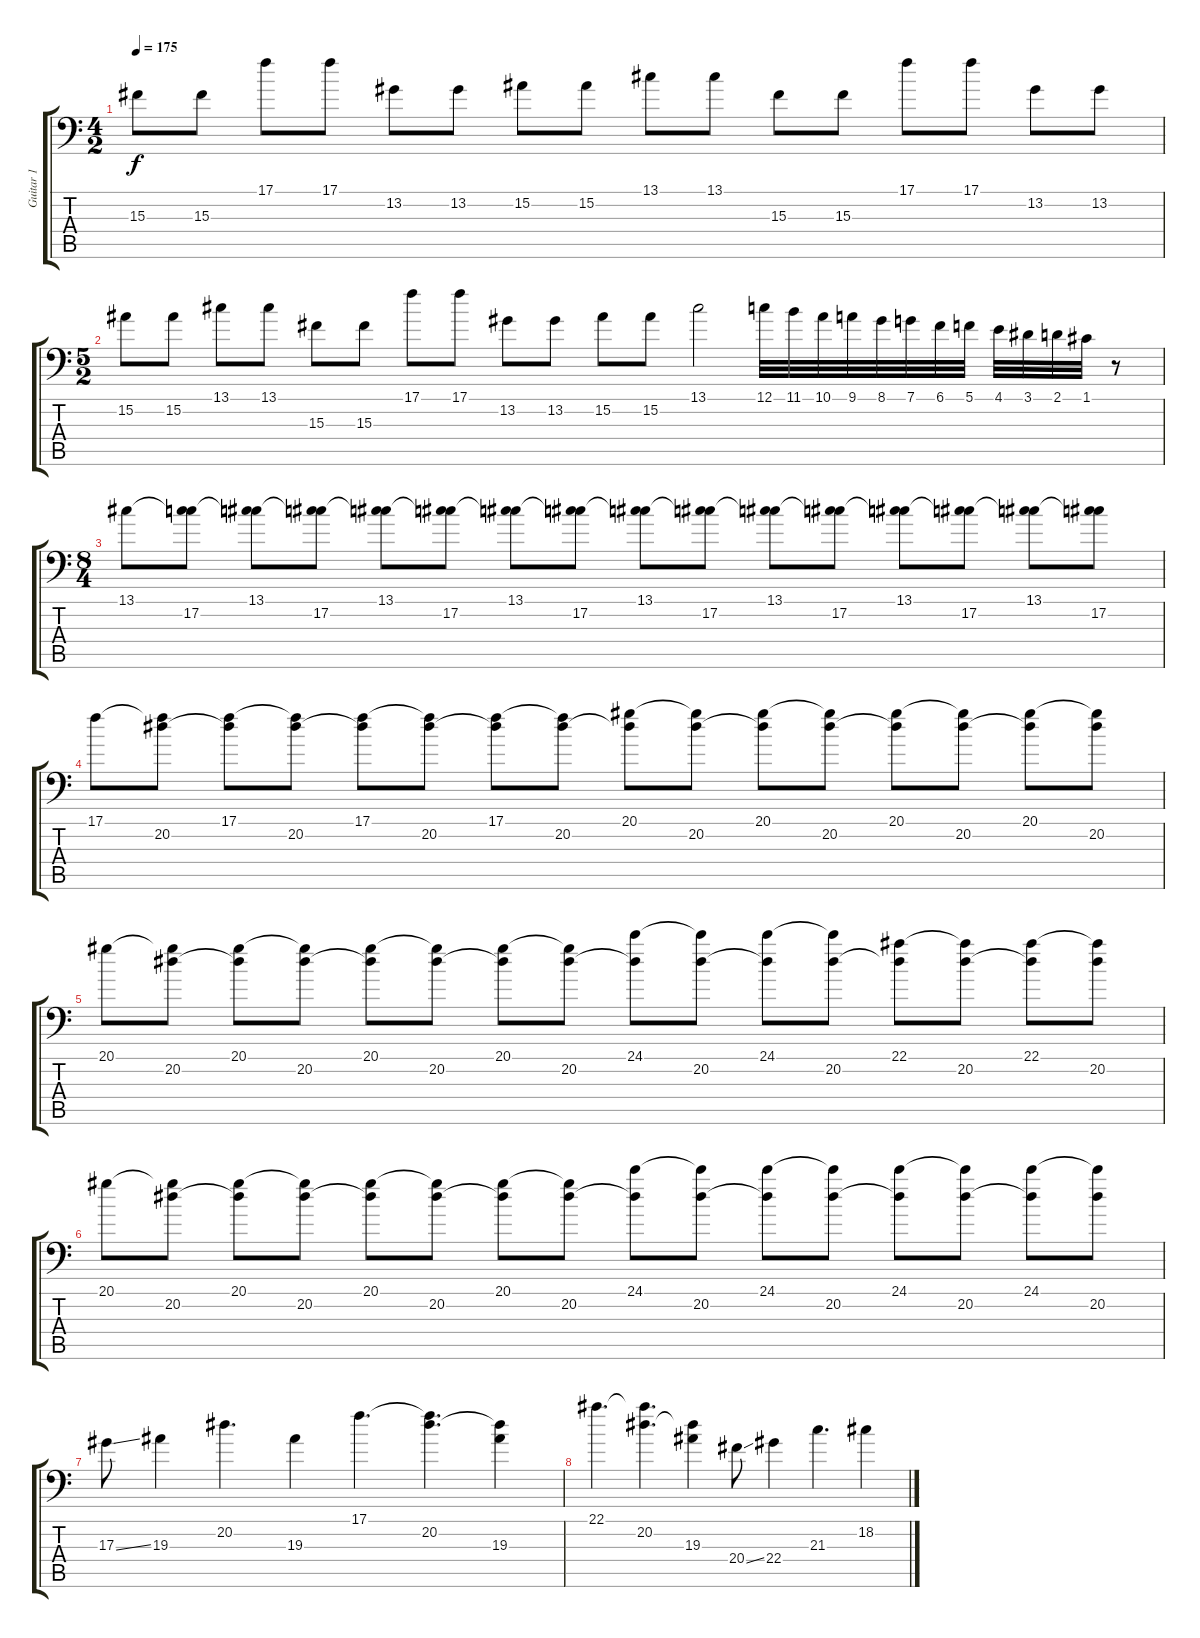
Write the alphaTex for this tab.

\track ("Guitar 1" "Guitar 1") {instrument acousticgrandpiano}
\staff {score tabs}
\tuning (C4 G3 Eb3 Bb2 F2 Bb1) {hide}
\ts (4 2)
\tempo 175
\clef f4
\ks c
15.3.8{dy f} 15.3.8 17.1.8 17.1.8 13.2.8 13.2.8 15.2.8 15.2.8 13.1.8 13.1.8 15.3.8 15.3.8 17.1.8 17.1.8 13.2.8 13.2.8 |
\ts (5 2)
15.2.8 15.2.8 13.1.8 13.1.8 15.3.8 15.3.8 17.1.8 17.1.8 13.2.8 13.2.8 15.2.8 15.2.8 13.1.2 12.1.32 11.1.32 10.1.32 9.1.32 8.1.32 7.1.32 6.1.32 5.1.32 4.1.32 3.1.32 2.1.32 1.1.32 r.8 |
\ts (8 4)
13.1.8 (13.1{t} 17.2).8 (13.1 17.2{t}).8 (13.1{t} 17.2).8 (13.1 17.2{t}).8 (13.1{t} 17.2).8 (13.1 17.2{t}).8 (13.1{t} 17.2).8 (13.1 17.2{t}).8 (13.1{t} 17.2).8 (13.1 17.2{t}).8 (13.1{t} 17.2).8 (13.1 17.2{t}).8 (13.1{t} 17.2).8 (13.1 17.2{t}).8 (13.1{t} 17.2).8 |
17.1.8 (17.1{t} 20.2).8 (17.1 20.2{t}).8 (17.1{t} 20.2).8 (17.1 20.2{t}).8 (17.1{t} 20.2).8 (17.1 20.2{t}).8 (17.1{t} 20.2).8 (20.1 20.2{t}).8 (20.1{t} 20.2).8 (20.1 20.2{t}).8 (20.1{t} 20.2).8 (20.1 20.2{t}).8 (20.1{t} 20.2).8 (20.1 20.2{t}).8 (20.1{t} 20.2).8 |
20.1.8 (20.1{t} 20.2).8 (20.1 20.2{t}).8 (20.1{t} 20.2).8 (20.1 20.2{t}).8 (20.1{t} 20.2).8 (20.1 20.2{t}).8 (20.1{t} 20.2).8 (24.1 20.2{t}).8 (24.1{t} 20.2).8 (24.1 20.2{t}).8 (24.1{t} 20.2).8 (22.1 20.2{t}).8 (22.1{t} 20.2).8 (22.1 20.2{t}).8 (22.1{t} 20.2).8 |
20.1.8 (20.1{t} 20.2).8 (20.1 20.2{t}).8 (20.1{t} 20.2).8 (20.1 20.2{t}).8 (20.1{t} 20.2).8 (20.1 20.2{t}).8 (20.1{t} 20.2).8 (24.1 20.2{t}).8 (24.1{t} 20.2).8 (24.1 20.2{t}).8 (24.1{t} 20.2).8 (24.1 20.2{t}).8 (24.1{t} 20.2).8 (24.1 20.2{t}).8 (24.1{t} 20.2).8 |
\section ("" "")
17.3{ss}.8 19.3.4 20.2.4{d} 19.3.4 17.1.4{d} (17.1{t} 20.2).4{d} (20.2{t} 19.3).4 |
22.1.4{d} (22.1{t} 20.2).4{d} (20.2{t} 19.3).4 20.4{ss}.8 22.4.4 21.3.4{d} 18.2.4
